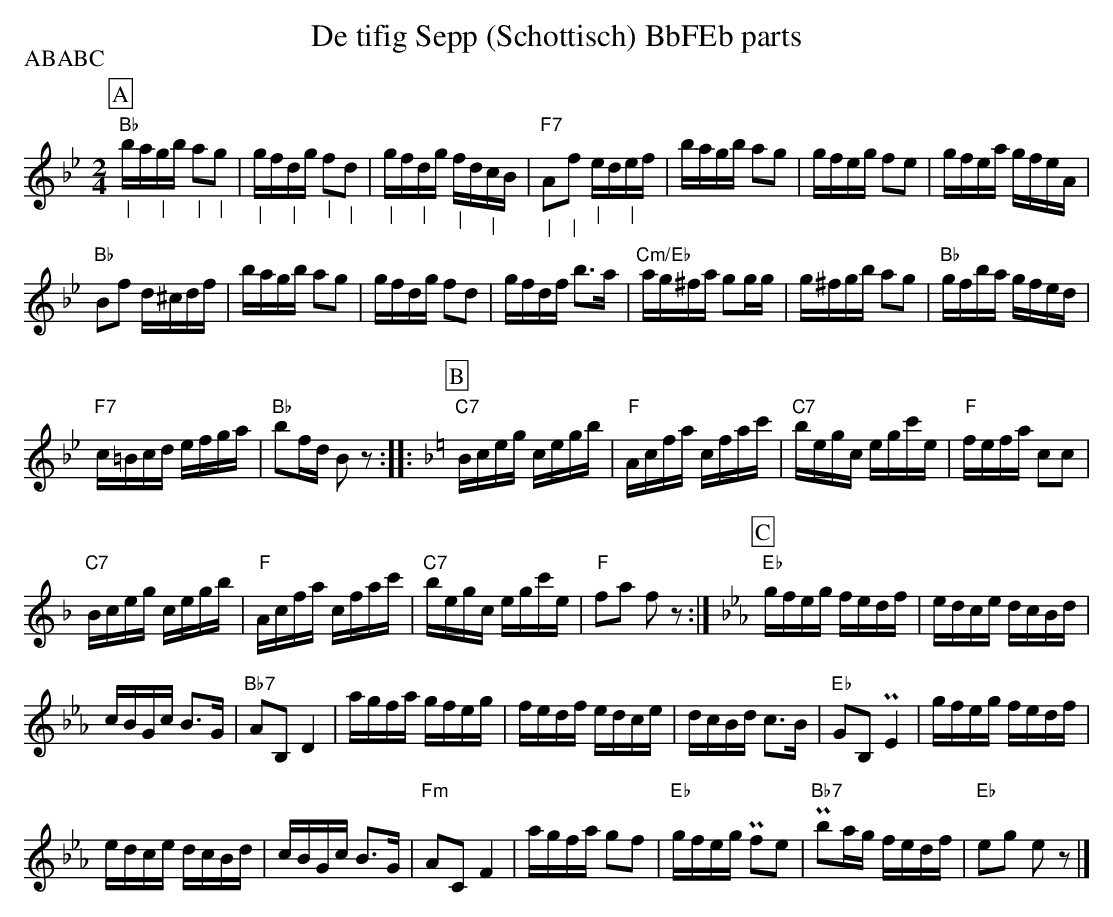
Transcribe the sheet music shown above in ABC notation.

X:1
T: De tifig Sepp (Schottisch) BbFEb parts
M:2/4
L:1/16
P:ABABC % or ABAC
K:Bb %%MIDI gchordon
[P:A] "Bb""_|"ba"_|"gb "_|"a2"_|"g2 | "_|"gf"_|"dg "_|"f2"_|"d2 | "_|"gf"_|"dg "_|"fd"_|"cB |\
 "F7""_|"A2"_|"f2 "_|"ed"_|"ef | bagb a2g2 | gfeg f2e2 | gfea gfeA |
"Bb"B2f2 d^cdf | bagb a2g2 | gfdg f2d2 | gfdf b3a | "Cm/Eb"ag^fa g2gg | g^fgb a2g2 | "Bb"gfba gfed |
"F7"c=Bcd efga | "Bb"b2fd B2 z2 ::[K:F][P:B]  "C7"Bceg cegb | "F"Acfa cfac' | "C7"begc egc'e | "F"fefa c2c2 |
"C7"Bceg cegb | "F"Acfa cfac' | "C7"begc egc'e | "F"f2a2 f2z2 :| [K:Eb][P:C]  "Eb"gfeg fedf | edce dcBd |
cBGc B3G | "Bb7"A2B,2 D4 | agfa gfeg | fedf edce | dcBd c3B | "Eb"G2B,2 PE4 | gfeg fedf |
edce dcBd | cBGc B3G | "Fm"A2C2 F4 | agfa g2f2 | "Eb"gfeg Pf2e2 | "Bb7"Pb2ag fedf | "Eb"e2g2 e2 z2 |]
